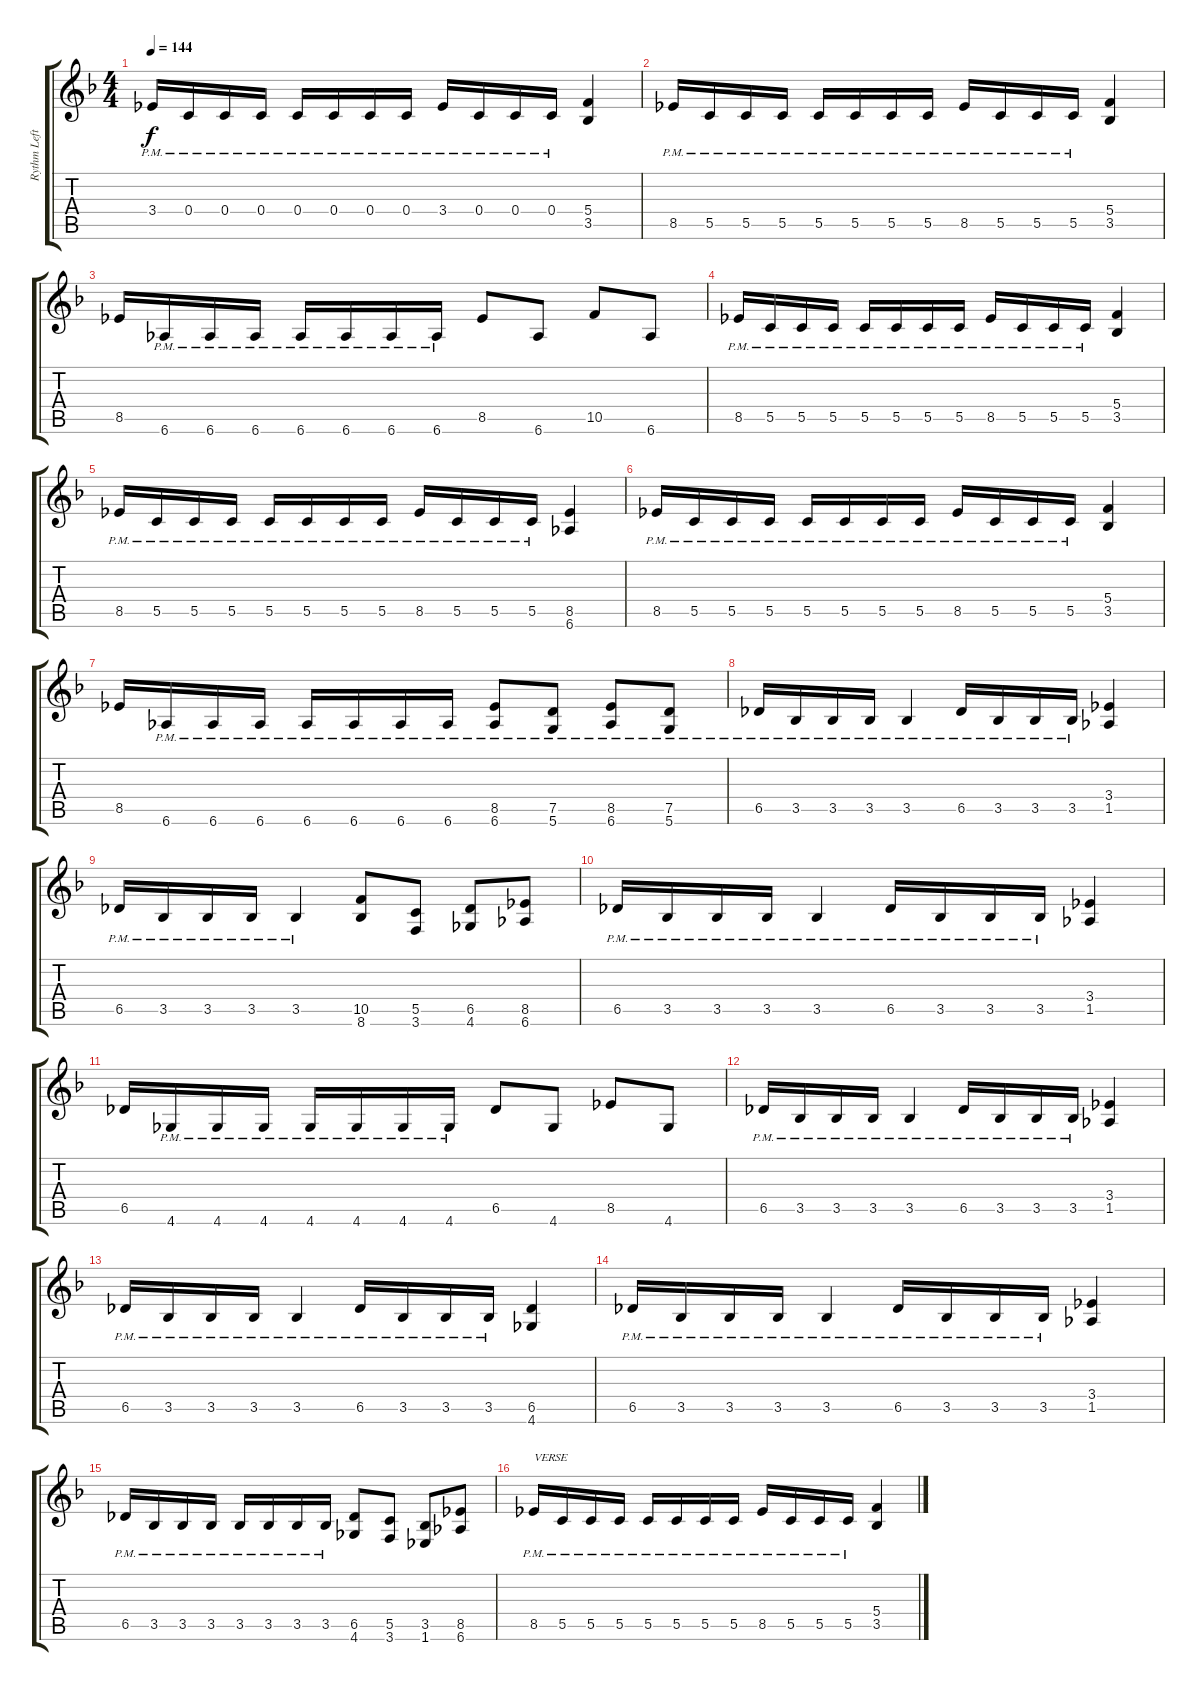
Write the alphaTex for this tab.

\track ("Rythm Left Channel" "Rythm Left") {instrument distortionguitar}
\staff {score tabs}
\tuning (D4 A3 F3 C3 G2 D2) {hide}
\ts (4 4)
\tempo 144
\clef g2
\ks dminor
3.4{pm}.16{dy f} 0.4{pm}.16 0.4{pm}.16 0.4{pm}.16 0.4{pm}.16 0.4{pm}.16 0.4{pm}.16 0.4{pm}.16 3.4{pm}.16 0.4{pm}.16 0.4{pm}.16 0.4{pm}.16 (5.4 3.5).4 |
8.5{pm}.16 5.5{pm}.16 5.5{pm}.16 5.5{pm}.16 5.5{pm}.16 5.5{pm}.16 5.5{pm}.16 5.5{pm}.16 8.5{pm}.16 5.5{pm}.16 5.5{pm}.16 5.5{pm}.16 (5.4 3.5).4 |
8.5.16 6.6{pm}.16 6.6{pm}.16 6.6{pm}.16 6.6{pm}.16 6.6{pm}.16 6.6{pm}.16 6.6{pm}.16 8.5.8 6.6.8 10.5.8 6.6.8 |
8.5{pm}.16 5.5{pm}.16 5.5{pm}.16 5.5{pm}.16 5.5{pm}.16 5.5{pm}.16 5.5{pm}.16 5.5{pm}.16 8.5{pm}.16 5.5{pm}.16 5.5{pm}.16 5.5{pm}.16 (5.4 3.5).4 |
8.5{pm}.16 5.5{pm}.16 5.5{pm}.16 5.5{pm}.16 5.5{pm}.16 5.5{pm}.16 5.5{pm}.16 5.5{pm}.16 8.5{pm}.16 5.5{pm}.16 5.5{pm}.16 5.5{pm}.16 (8.5 6.6).4 |
8.5{pm}.16 5.5{pm}.16 5.5{pm}.16 5.5{pm}.16 5.5{pm}.16 5.5{pm}.16 5.5{pm}.16 5.5{pm}.16 8.5{pm}.16 5.5{pm}.16 5.5{pm}.16 5.5{pm}.16 (5.4 3.5).4 |
8.5.16 6.6{pm}.16 6.6{pm}.16 6.6{pm}.16 6.6{pm}.16 6.6{pm}.16 6.6{pm}.16 6.6{pm}.16 (8.5{pm} 6.6{pm}).8 (7.5{pm} 5.6{pm}).8 (8.5{pm} 6.6{pm}).8 (7.5{pm} 5.6{pm}).8 |
6.5{pm}.16 3.5{pm}.16 3.5{pm}.16 3.5{pm}.16 3.5{pm}.4 6.5{pm}.16 3.5{pm}.16 3.5{pm}.16 3.5{pm}.16 (3.4 1.5).4 |
6.5{pm}.16 3.5{pm}.16 3.5{pm}.16 3.5{pm}.16 3.5{pm}.4 (10.5 8.6).8 (5.5 3.6).8 (6.5 4.6).8 (8.5 6.6).8 |
6.5{pm}.16 3.5{pm}.16 3.5{pm}.16 3.5{pm}.16 3.5{pm}.4 6.5{pm}.16 3.5{pm}.16 3.5{pm}.16 3.5{pm}.16 (3.4 1.5).4 |
6.5.16 4.6{pm}.16 4.6{pm}.16 4.6{pm}.16 4.6{pm}.16 4.6{pm}.16 4.6{pm}.16 4.6{pm}.16 6.5.8 4.6.8 8.5.8 4.6.8 |
6.5{pm}.16 3.5{pm}.16 3.5{pm}.16 3.5{pm}.16 3.5{pm}.4 6.5{pm}.16 3.5{pm}.16 3.5{pm}.16 3.5{pm}.16 (3.4 1.5).4 |
6.5{pm}.16 3.5{pm}.16 3.5{pm}.16 3.5{pm}.16 3.5{pm}.4 6.5{pm}.16 3.5{pm}.16 3.5{pm}.16 3.5{pm}.16 (6.5 4.6).4 |
6.5{pm}.16 3.5{pm}.16 3.5{pm}.16 3.5{pm}.16 3.5{pm}.4 6.5{pm}.16 3.5{pm}.16 3.5{pm}.16 3.5{pm}.16 (3.4 1.5).4 |
6.5{pm}.16 3.5{pm}.16 3.5{pm}.16 3.5{pm}.16 3.5{pm}.16 3.5{pm}.16 3.5{pm}.16 3.5{pm}.16 (6.5 4.6).8 (5.5 3.6).8 (3.5 1.6).8 (8.5 6.6).8 |
8.5{pm}.16{txt "VERSE"} 5.5{pm}.16 5.5{pm}.16 5.5{pm}.16 5.5{pm}.16 5.5{pm}.16 5.5{pm}.16 5.5{pm}.16 8.5{pm}.16 5.5{pm}.16 5.5{pm}.16 5.5{pm}.16 (5.4 3.5).4
